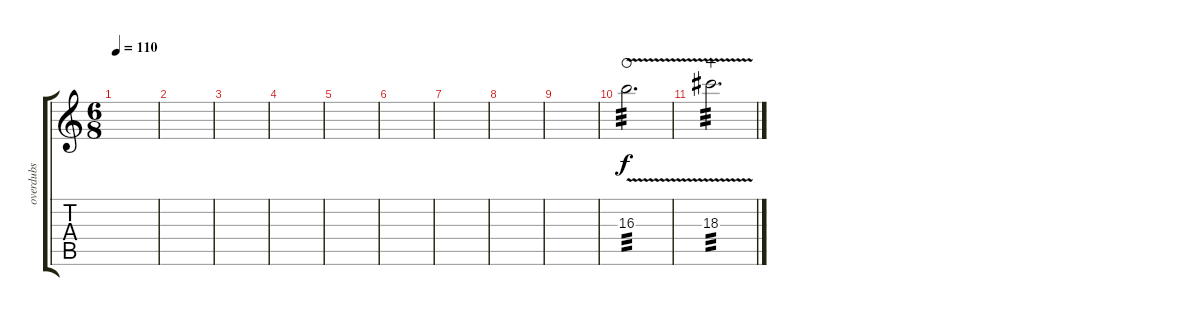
\track ("overdubs" "overdubs") {instrument distortionguitar}
\staff {score tabs}
\tuning (E4 B3 G3 D3 A2 E2) {hide}
\ts (6 8)
\tempo 110
\clef g2
\ks c
|
|
|
|
|
|
|
|
|
16.3{v}.2{d tp 3 dy f volume 13 instrument overdrivenguitar waho} |
18.3{v}.2{d tp 3 wahc}
